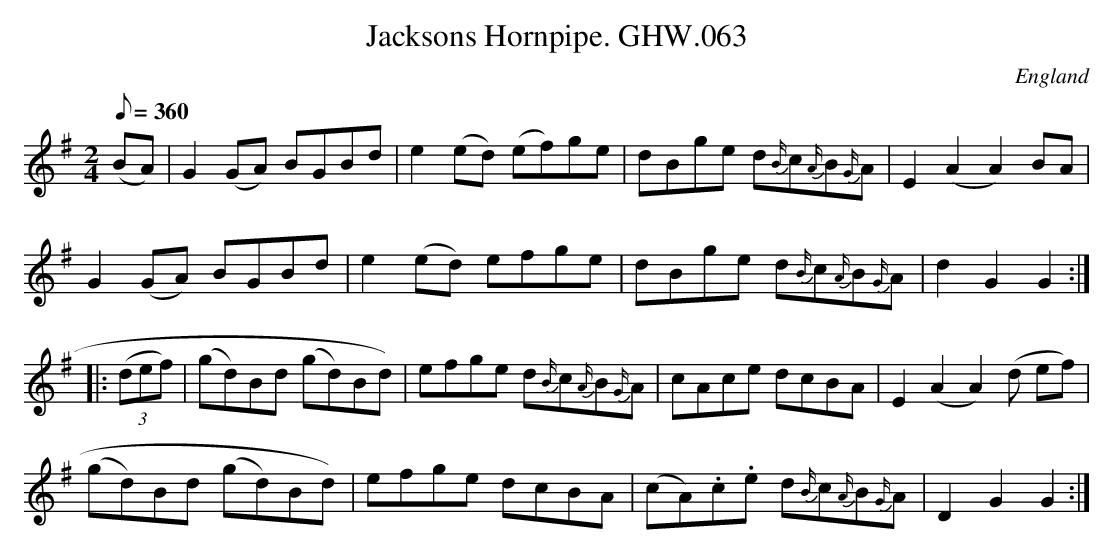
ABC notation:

X:1
T:Jacksons Hornpipe. GHW.063
M:2/4
L:1/8
Q:360
O:England
K:G
(BA)|G2 (GA) BGBd|e2 (ed) (ef)ge|dBge d{B/}c{A/}B{G/}A|E2 (A2A2) BA|!
G2 (GA) BGBd|e2 (ed) efge|dBge d{B/}c{A/}B{G/}A|d2 G2G2:|!
|:(3(def)|(gd)Bd (gd)Bd)|efge d{B/}c{A/}B{G/}A|cAce dcBA|E2 (A2A2) (3(d
ef)|!
(gd)Bd (gd)Bd)|efge dcBA|(cA).c.e d{B/}c{A/}B{G/}A|D2 G2G2:|
